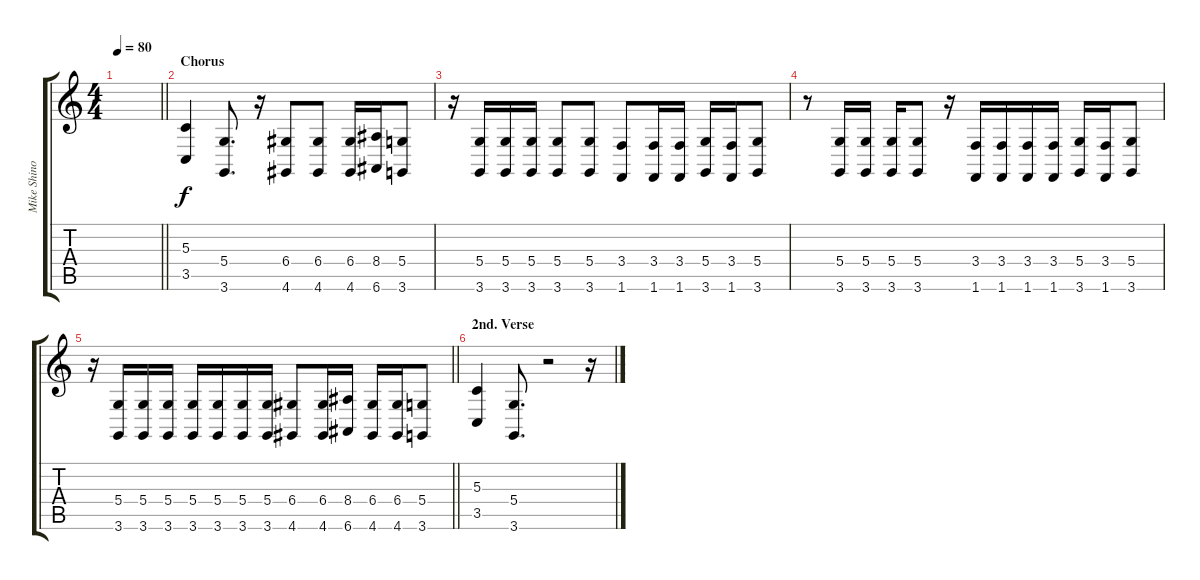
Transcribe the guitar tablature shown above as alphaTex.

\track ("Mike Shinoda - Vocals" "Mike Shino") {instrument sopranosax}
\staff {score tabs}
\tuning (E4 B3 G3 D3 A2 E2) {hide}
\ts (4 4)
\tempo 80
\clef g2
\barLineRight lightlight
\ks c
|
\section ("" "Chorus")
(5.3 3.5).4 (5.4 3.6).8{d} r.16 (6.4 4.6).8 (6.4 4.6).8 (6.4 4.6).16 (8.4 6.6).16 (5.4 3.6).8 |
r.16 (5.4 3.6).16 (5.4 3.6).16 (5.4 3.6).16 (5.4 3.6).8 (5.4 3.6).8 (3.4 1.6).8 (3.4 1.6).16 (3.4 1.6).16 (5.4 3.6).16 (3.4 1.6).16 (5.4 3.6).8 |
r.8 (5.4 3.6).16 (5.4 3.6).16 (5.4 3.6).16 (5.4 3.6).8 r.16 (3.4 1.6).16 (3.4 1.6).16 (3.4 1.6).16 (3.4 1.6).16 (5.4 3.6).16 (3.4 1.6).16 (5.4 3.6).8 |
\barLineRight lightlight
r.16 (5.4 3.6).16 (5.4 3.6).16 (5.4 3.6).16 (5.4 3.6).16 (5.4 3.6).16 (5.4 3.6).16 (5.4 3.6).16 (6.4 4.6).8 (6.4 4.6).16 (8.4 6.6).16 (6.4 4.6).16 (6.4 4.6).16 (5.4 3.6).8 |
\section ("" "2nd. Verse")
(5.3 3.5).4 (5.4 3.6).8{d} r.2 r.16
